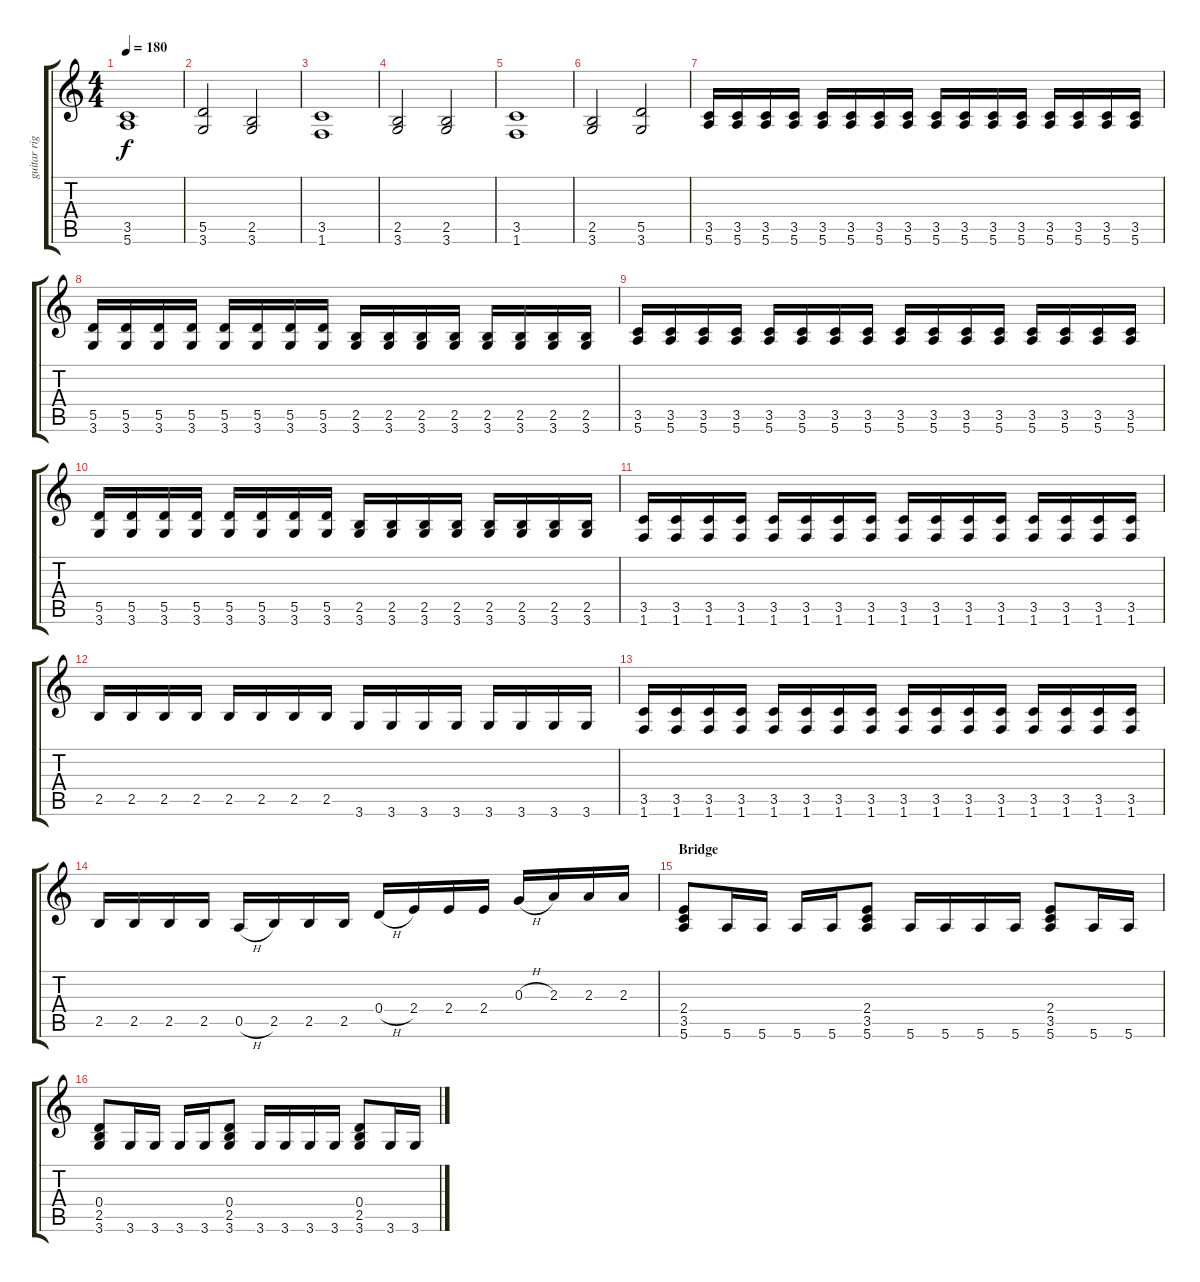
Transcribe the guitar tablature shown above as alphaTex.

\track ("guitar rigth" "guitar rig") {instrument distortionguitar}
\staff {score tabs}
\tuning (E4 B3 G3 D3 A2 E2) {hide}
\ts (4 4)
\tempo 180
\clef g2
\ks c
(3.5 5.6).1{dy f} |
(5.5 3.6).2 (2.5 3.6).2 |
(3.5 1.6).1 |
(2.5 3.6).2 (2.5 3.6).2 |
(3.5 1.6).1 |
(2.5 3.6).2 (5.5 3.6).2 |
(3.5 5.6).16 (3.5 5.6).16 (3.5 5.6).16 (3.5 5.6).16 (3.5 5.6).16 (3.5 5.6).16 (3.5 5.6).16 (3.5 5.6).16 (3.5 5.6).16 (3.5 5.6).16 (3.5 5.6).16 (3.5 5.6).16 (3.5 5.6).16 (3.5 5.6).16 (3.5 5.6).16 (3.5 5.6).16 |
(5.5 3.6).16 (5.5 3.6).16 (5.5 3.6).16 (5.5 3.6).16 (5.5 3.6).16 (5.5 3.6).16 (5.5 3.6).16 (5.5 3.6).16 (2.5 3.6).16 (2.5 3.6).16 (2.5 3.6).16 (2.5 3.6).16 (2.5 3.6).16 (2.5 3.6).16 (2.5 3.6).16 (2.5 3.6).16 |
(3.5 5.6).16 (3.5 5.6).16 (3.5 5.6).16 (3.5 5.6).16 (3.5 5.6).16 (3.5 5.6).16 (3.5 5.6).16 (3.5 5.6).16 (3.5 5.6).16 (3.5 5.6).16 (3.5 5.6).16 (3.5 5.6).16 (3.5 5.6).16 (3.5 5.6).16 (3.5 5.6).16 (3.5 5.6).16 |
(5.5 3.6).16 (5.5 3.6).16 (5.5 3.6).16 (5.5 3.6).16 (5.5 3.6).16 (5.5 3.6).16 (5.5 3.6).16 (5.5 3.6).16 (2.5 3.6).16 (2.5 3.6).16 (2.5 3.6).16 (2.5 3.6).16 (2.5 3.6).16 (2.5 3.6).16 (2.5 3.6).16 (2.5 3.6).16 |
(3.5 1.6).16 (3.5 1.6).16 (3.5 1.6).16 (3.5 1.6).16 (3.5 1.6).16 (3.5 1.6).16 (3.5 1.6).16 (3.5 1.6).16 (3.5 1.6).16 (3.5 1.6).16 (3.5 1.6).16 (3.5 1.6).16 (3.5 1.6).16 (3.5 1.6).16 (3.5 1.6).16 (3.5 1.6).16 |
2.5.16 2.5.16 2.5.16 2.5.16 2.5.16 2.5.16 2.5.16 2.5.16 3.6.16 3.6.16 3.6.16 3.6.16 3.6.16 3.6.16 3.6.16 3.6.16 |
(3.5 1.6).16 (3.5 1.6).16 (3.5 1.6).16 (3.5 1.6).16 (3.5 1.6).16 (3.5 1.6).16 (3.5 1.6).16 (3.5 1.6).16 (3.5 1.6).16 (3.5 1.6).16 (3.5 1.6).16 (3.5 1.6).16 (3.5 1.6).16 (3.5 1.6).16 (3.5 1.6).16 (3.5 1.6).16 |
2.5.16 2.5.16 2.5.16 2.5.16 0.5{h}.16 2.5.16 2.5.16 2.5.16 0.4{h}.16 2.4.16 2.4.16 2.4.16 0.3{h}.16 2.3.16 2.3.16 2.3.16 |
\section ("" "Bridge")
(2.4 3.5 5.6).8 5.6.16 5.6.16 5.6.16 5.6.16 (2.4 3.5 5.6).8 5.6.16 5.6.16 5.6.16 5.6.16 (2.4 3.5 5.6).8 5.6.16 5.6.16 |
(0.4 2.5 3.6).8 3.6.16 3.6.16 3.6.16 3.6.16 (0.4 2.5 3.6).8 3.6.16 3.6.16 3.6.16 3.6.16 (0.4 2.5 3.6).8 3.6.16 3.6.16
